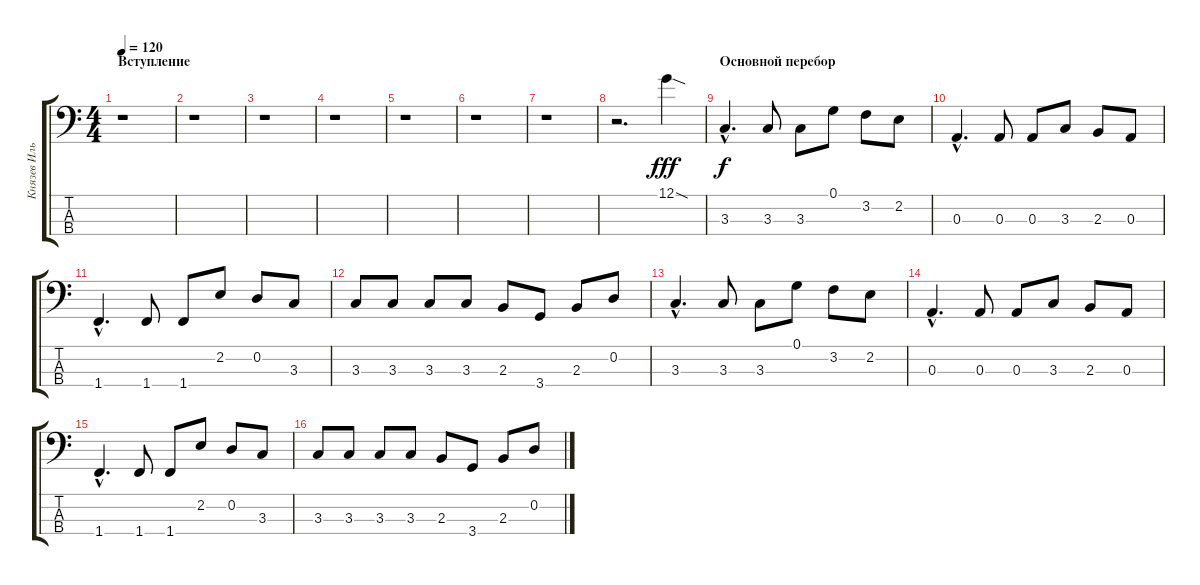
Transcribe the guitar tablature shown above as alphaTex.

\track ("Князев Илья" "Князев Иль") {instrument electricbasspick}
\staff {score tabs}
\tuning (G2 D2 A1 E1) {hide}
\ts (4 4)
\section ("" "Вступление")
\tempo 120
\clef f4
\ks c
r.1{dy fff instrument electricbasspick} |
r.1 |
r.1 |
r.1 |
r.1 |
r.1 |
r.1 |
r.2{d} 12.1{sod}.4 |
\section ("" "Основной перебор")
3.3{hac}.4{d dy f} 3.3.8 3.3.8 0.1.8 3.2.8 2.2.8 |
0.3{hac}.4{d} 0.3.8 0.3.8 3.3.8 2.3.8 0.3.8 |
1.4{hac}.4{d} 1.4.8 1.4.8 2.2.8 0.2.8 3.3.8 |
3.3.8 3.3.8 3.3.8 3.3.8 2.3.8 3.4.8 2.3.8 0.2.8 |
3.3{hac}.4{d} 3.3.8 3.3.8 0.1.8 3.2.8 2.2.8 |
0.3{hac}.4{d} 0.3.8 0.3.8 3.3.8 2.3.8 0.3.8 |
1.4{hac}.4{d} 1.4.8 1.4.8 2.2.8 0.2.8 3.3.8 |
3.3.8 3.3.8 3.3.8 3.3.8 2.3.8 3.4.8 2.3.8 0.2.8
